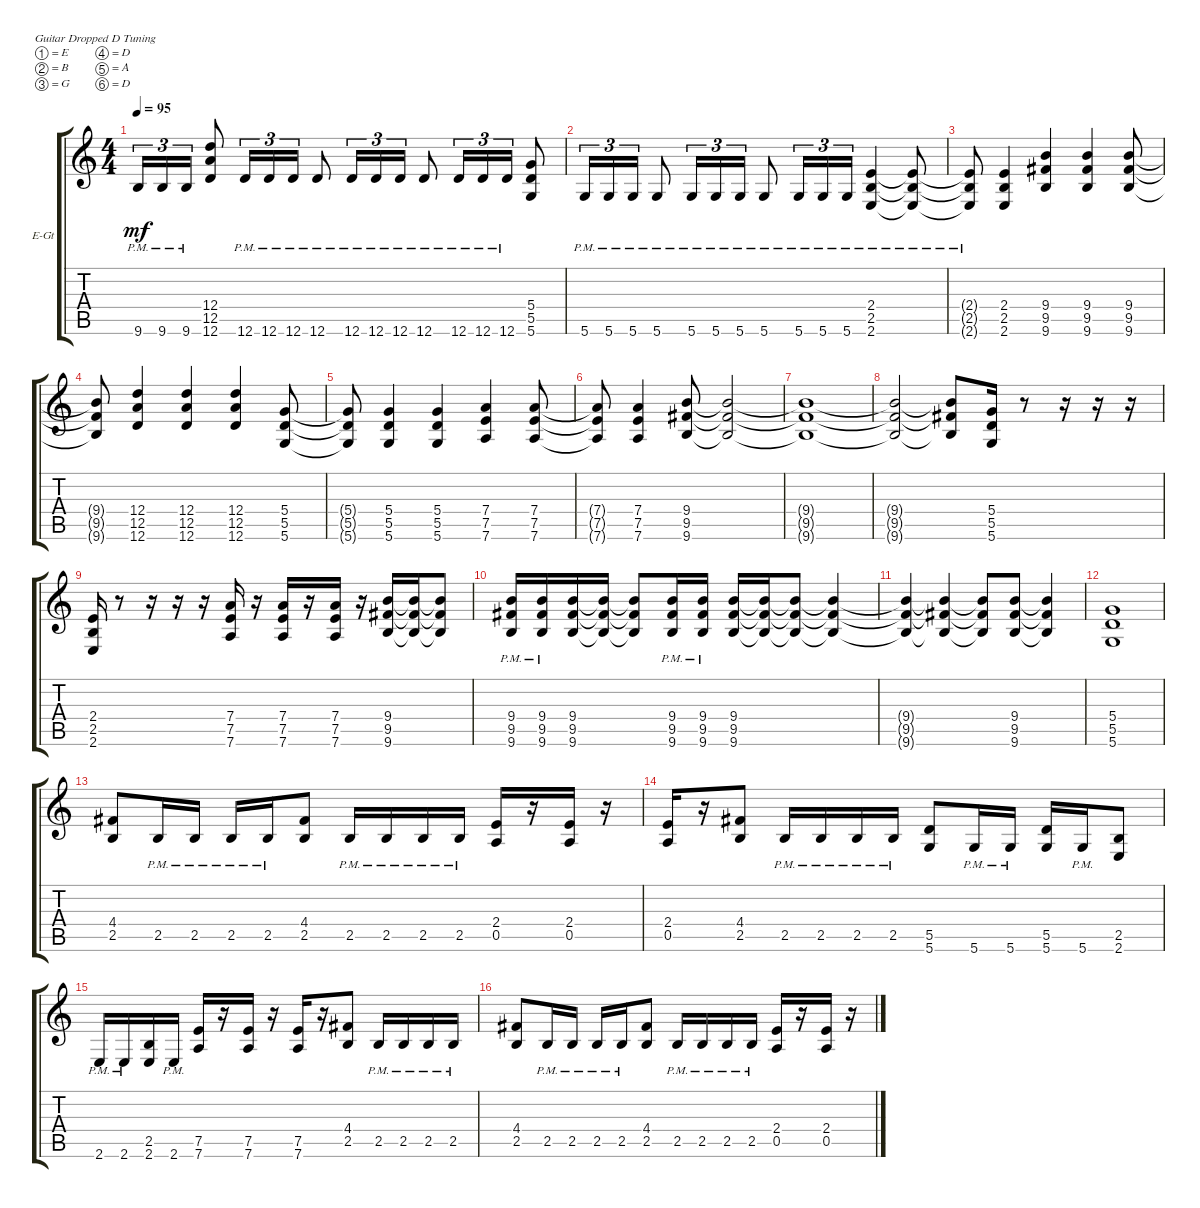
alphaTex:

\defaultSystemsLayout 4
\bracketExtendMode groupsimilarinstruments
\firstSystemTrackNameOrientation horizontal
\otherSystemsTrackNameOrientation horizontal
\track ("Electric Ritm" "E-Gt") {instrument distortionguitar}
\staff {score tabs}
\tuning (E4 B3 G3 D3 A2 D2)
\ts (4 4)
\tempo 95
\clef g2
\ks c
9.6{pm}.16{tu (3 2) dy mf} 9.6{pm}.16{tu (3 2)} 9.6{pm}.16{tu (3 2)} (12.4 12.5 12.6).8 12.6{pm}.16{tu (3 2)} 12.6{pm}.16{tu (3 2)} 12.6{pm}.16{tu (3 2)} 12.6{pm}.8 12.6{pm}.16{tu (3 2)} 12.6{pm}.16{tu (3 2)} 12.6{pm}.16{tu (3 2)} 12.6{pm}.8 12.6{pm}.16{tu (3 2)} 12.6{pm}.16{tu (3 2)} 12.6{pm}.16{tu (3 2)} (5.4 5.5 5.6).8 |
5.6{pm}.16{tu (3 2)} 5.6{pm}.16{tu (3 2)} 5.6{pm}.16{tu (3 2)} 5.6{pm}.8 5.6{pm}.16{tu (3 2)} 5.6{pm}.16{tu (3 2)} 5.6{pm}.16{tu (3 2)} 5.6{pm}.8 5.6{pm}.16{tu (3 2)} 5.6{pm}.16{tu (3 2)} 5.6{pm}.16{tu (3 2)} (2.6{pm} 2.5 2.4).4 (2.6{pm t} 2.5{t} 2.4{t}).8 |
(2.6{pm t} 2.5{t} 2.4{t}).8 (2.4 2.5 2.6).4 (9.4 9.5 9.6).4 (9.4 9.5 9.6).4 (9.4 9.5 9.6).8 |
(9.4{t} 9.5{t} 9.6{t}).8 (12.4 12.5 12.6).4 (12.4 12.5 12.6).4 (12.4 12.5 12.6).4 (5.4 5.5 5.6).8 |
(5.4{t} 5.5{t} 5.6{t}).8 (5.4 5.5 5.6).4 (5.4 5.5 5.6).4 (7.4 7.5 7.6).4 (7.4 7.5 7.6).8 |
(7.4{t} 7.6{t} 7.5{t}).8 (7.4 7.6 7.5).4 (9.4 9.5 9.6).8 (9.4{t} 9.5{t} 9.6{t}).2 |
(9.4{t} 9.5{t} 9.6{t}).1 |
(9.4{t} 9.5{t} 9.6{t}).2 (9.4{t} 9.5{t} 9.6{t}).8 (5.4 5.5 5.6).16 r.8 r.16 r.16 r.16 |
(2.4 2.5 2.6).16 r.8 r.16 r.16 r.16 (7.4 7.5 7.6).16 r.16 (7.4 7.5 7.6).16 r.16 (7.4 7.5 7.6).16 r.16 (9.4 9.5 9.6).16 (9.4{t} 9.5{t} 9.6{t}).16 (9.4{t} 9.5{t} 9.6{t}).8 |
(9.6{pm} 9.5 9.4).16 (9.6{pm} 9.4 9.5).16 (9.6 9.4 9.5).16 (9.6{t} 9.4{t} 9.5{t}).16 (9.6{t} 9.4{t} 9.5{t}).8 (9.6{pm} 9.4 9.5).16 (9.6{pm} 9.5 9.4).16 (9.6 9.4 9.5).16 (9.6{t} 9.4{t} 9.5{t}).16 (9.6{t} 9.4{t} 9.5{t}).8 (9.6{t} 9.4{t} 9.5{t}).4 |
(9.6{t} 9.4{t} 9.5{t}).4 (9.6{t} 9.4{t} 9.5{t}).4 (9.4{t} 9.5{t} 9.6{t}).8 (9.4 9.5 9.6).8 (9.4{t} 9.5{t} 9.6{t}).4 |
(5.4 5.5 5.6).1 |
(2.5 4.4).8 2.5{pm}.16 2.5{pm}.16 2.5{pm}.16 2.5{pm}.16 (2.5 4.4).8 2.5{pm}.16 2.5{pm}.16 2.5{pm}.16 2.5{pm}.16 (0.5 2.4).16 r.16 (0.5 2.4).16 r.16 |
(0.5 2.4).16 r.16 (2.5 4.4).8 2.5{pm}.16 2.5{pm}.16 2.5{pm}.16 2.5{pm}.16 (5.5 5.6).8 5.6{pm}.16 5.6{pm}.16 (5.5 5.6).16 5.6{pm}.16 (2.5 2.6).8 |
2.6{pm}.16 2.6{pm}.16 (2.5 2.6).16 2.6{pm}.16 (7.5 7.6).16 r.16 (7.5 7.6).16 r.16 (7.5 7.6).16 r.16 (2.5 4.4).8 2.5{pm}.16 2.5{pm}.16 2.5{pm}.16 2.5{pm}.16 |
(2.5 4.4).8 2.5{pm}.16 2.5{pm}.16 2.5{pm}.16 2.5{pm}.16 (2.5 4.4).8 2.5{pm}.16 2.5{pm}.16 2.5{pm}.16 2.5{pm}.16 (0.5 2.4).16 r.16 (0.5 2.4).16 r.16
